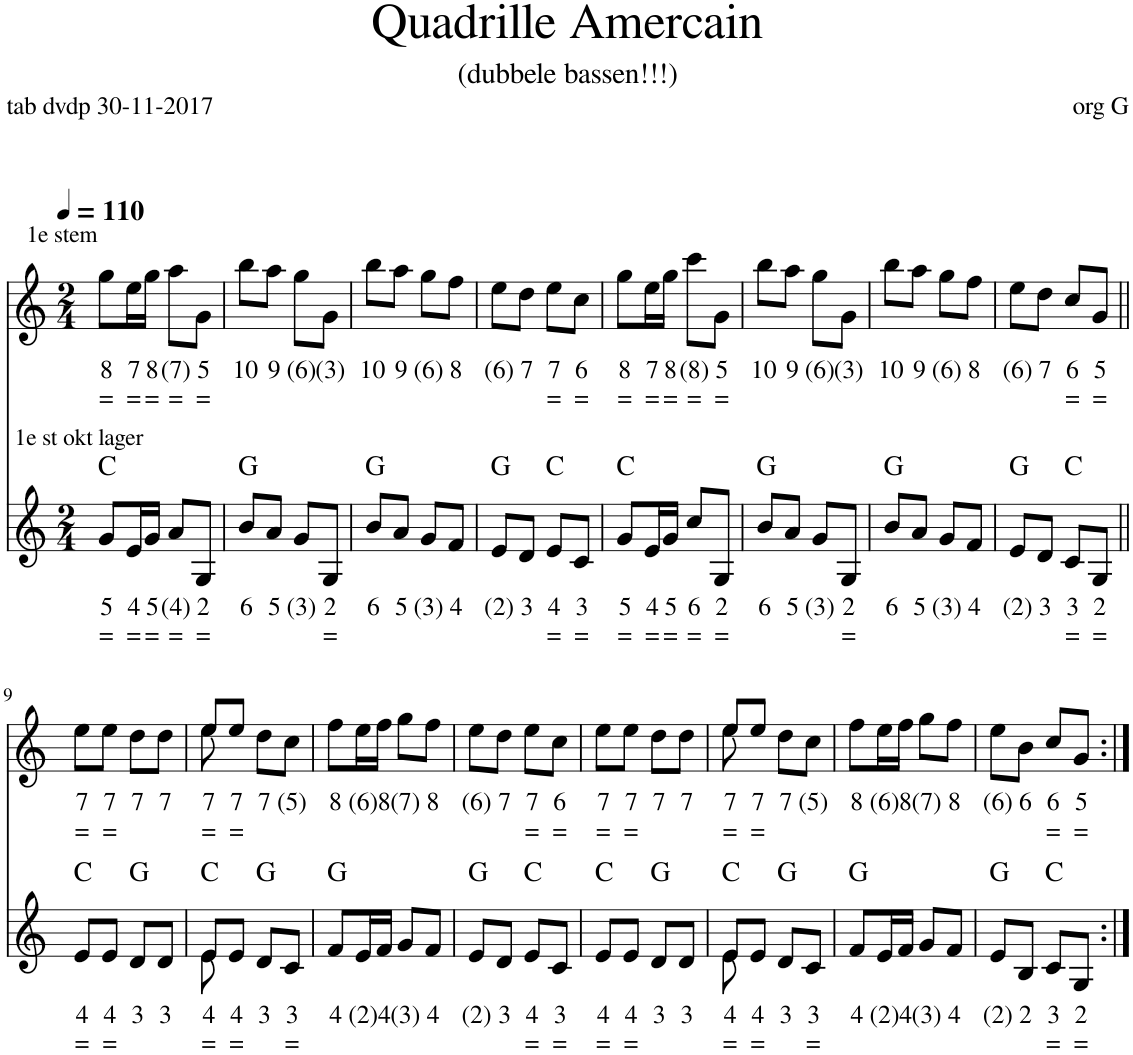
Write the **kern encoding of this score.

**kern	**text	**text	**harte	**kern	**text	**text
*part2	*part2	*part2	*part2	*part1	*part1	*part1
*staff2	*staff2	*staff2	*	*staff1	*staff1	*staff1
*I"Stem	*	*	*	*I"Stem	*	*
*clefG2	*	*	*	*clefG2	*	*
*k[]	*	*	*	*k[]	*	*
*M2/4	*	*	*	*M2/4	*	*
*MM110	*	*	*	*MM110	*	*
=1	=1	=1	=1	=1	=1	=1
!	!	!	!	!LO:TX:a:t=1e stem	!	!
!LO:TX:a:t=1e st okt lager	!	!	!	!	!	!
!	!LO:LY:b	!LO:LY:b	!	!	!LO:LY:b	!LO:LY:b
8g/L	5	=	C:maj	8gg\L	8	=
!	!LO:LY:b	!LO:LY:b	!	!	!LO:LY:b	!LO:LY:b
16e/L	4	=	.	16ee\L	7	=
!	!LO:LY:b	!LO:LY:b	!	!	!LO:LY:b	!LO:LY:b
16g/JJ	5	=	.	16gg\JJ	8	=
!	!LO:LY:b	!LO:LY:b	!	!	!LO:LY:b	!LO:LY:b
8a/L	(4)	=	.	8aa\L	(7)	=
!	!LO:LY:b	!LO:LY:b	!	!	!LO:LY:b	!LO:LY:b
8G/J	2	=	.	8g\J	5	=
=2	=2	=2	=2	=2	=2	=2
!	!LO:LY:b	!	!	!	!LO:LY:b	!
8b/L	6	.	G:maj	8bb\L	10	.
!	!LO:LY:b	!	!	!	!LO:LY:b	!
8a/J	5	.	.	8aa\J	9	.
!	!LO:LY:b	!	!	!	!LO:LY:b	!
8g/L	(3)	.	.	8gg\L	(6)	.
!	!LO:LY:b	!LO:LY:b	!	!	!LO:LY:b	!
8G/J	2	=	.	8g\J	(3)	.
=3	=3	=3	=3	=3	=3	=3
!	!LO:LY:b	!	!	!	!LO:LY:b	!
8b/L	6	.	G:maj	8bb\L	10	.
!	!LO:LY:b	!	!	!	!LO:LY:b	!
8a/J	5	.	.	8aa\J	9	.
!	!LO:LY:b	!	!	!	!LO:LY:b	!
8g/L	(3)	.	.	8gg\L	(6)	.
!	!LO:LY:b	!	!	!	!LO:LY:b	!
8f/J	4	.	.	8ff\J	8	.
=4	=4	=4	=4	=4	=4	=4
!	!LO:LY:b	!	!	!	!LO:LY:b	!
8e/L	(2)	.	G:maj	8ee\L	(6)	.
!	!LO:LY:b	!	!	!	!LO:LY:b	!
8d/J	3	.	.	8dd\J	7	.
!	!LO:LY:b	!LO:LY:b	!	!	!LO:LY:b	!LO:LY:b
8e/L	4	=	C:maj	8ee\L	7	=
!	!LO:LY:b	!LO:LY:b	!	!	!LO:LY:b	!LO:LY:b
8c/J	3	=	.	8cc\J	6	=
=5	=5	=5	=5	=5	=5	=5
!	!LO:LY:b	!LO:LY:b	!	!	!LO:LY:b	!LO:LY:b
8g/L	5	=	C:maj	8gg\L	8	=
!	!LO:LY:b	!LO:LY:b	!	!	!LO:LY:b	!LO:LY:b
16e/L	4	=	.	16ee\L	7	=
!	!LO:LY:b	!LO:LY:b	!	!	!LO:LY:b	!LO:LY:b
16g/JJ	5	=	.	16gg\JJ	8	=
!	!LO:LY:b	!LO:LY:b	!	!	!LO:LY:b	!LO:LY:b
8cc/L	6	=	.	8ccc\L	(8)	=
!	!LO:LY:b	!LO:LY:b	!	!	!LO:LY:b	!LO:LY:b
8G/J	2	=	.	8g\J	5	=
=6	=6	=6	=6	=6	=6	=6
!	!LO:LY:b	!	!	!	!LO:LY:b	!
8b/L	6	.	G:maj	8bb\L	10	.
!	!LO:LY:b	!	!	!	!LO:LY:b	!
8a/J	5	.	.	8aa\J	9	.
!	!LO:LY:b	!	!	!	!LO:LY:b	!
8g/L	(3)	.	.	8gg\L	(6)	.
!	!LO:LY:b	!LO:LY:b	!	!	!LO:LY:b	!
8G/J	2	=	.	8g\J	(3)	.
=7	=7	=7	=7	=7	=7	=7
!	!LO:LY:b	!	!	!	!LO:LY:b	!
8b/L	6	.	G:maj	8bb\L	10	.
!	!LO:LY:b	!	!	!	!LO:LY:b	!
8a/J	5	.	.	8aa\J	9	.
!	!LO:LY:b	!	!	!	!LO:LY:b	!
8g/L	(3)	.	.	8gg\L	(6)	.
!	!LO:LY:b	!	!	!	!LO:LY:b	!
8f/J	4	.	.	8ff\J	8	.
=8	=8	=8	=8	=8	=8	=8
!	!LO:LY:b	!	!	!	!LO:LY:b	!
8e/L	(2)	.	G:maj	8ee\L	(6)	.
!	!LO:LY:b	!	!	!	!LO:LY:b	!
8d/J	3	.	.	8dd\J	7	.
!	!LO:LY:b	!LO:LY:b	!	!	!LO:LY:b	!LO:LY:b
8c/L	3	=	C:maj	8cc/L	6	=
!	!LO:LY:b	!LO:LY:b	!	!	!LO:LY:b	!LO:LY:b
8G/J	2	=	.	8g/J	5	=
!!LO:LB:g=z
=9||	=9||	=9||	=9||	=9||	=9||	=9||
!	!LO:LY:b	!LO:LY:b	!	!	!LO:LY:b	!LO:LY:b
8e/L	4	=	C:maj	8ee\L	7	=
!	!LO:LY:b	!LO:LY:b	!	!	!LO:LY:b	!LO:LY:b
8e/J	4	=	.	8ee\J	7	=
!	!LO:LY:b	!	!	!	!LO:LY:b	!
8d/L	3	.	G:maj	8dd\L	7	.
!	!LO:LY:b	!	!	!	!LO:LY:b	!
8d/J	3	.	.	8dd\J	7	.
=10	=10	=10	=10	=10	=10	=10
!	!LO:LY:b	!LO:LY:b	!	!	!LO:LY:b	!LO:LY:b
*^	*	*	*	*^	*	*
8e/L	8e\	4	=	C:maj	8ee/L	8ee\	7	=
!	!	!LO:LY:b	!LO:LY:b	!	!	!	!LO:LY:b	!LO:LY:b
8e/J	4.ryy	4	=	.	8ee/J	4.ryy	7	=
!	!	!LO:LY:b	!	!	!	!	!LO:LY:b	!
8d/L	.	3	.	G:maj	8dd\L	.	7	.
!	!	!LO:LY:b	!LO:LY:b	!	!	!	!LO:LY:b	!
8c/J	.	3	=	.	8cc\J	.	(5)	.
*v	*v	*	*	*	*	*	*	*
*	*	*	*	*v	*v	*	*
=11	=11	=11	=11	=11	=11	=11
!	!LO:LY:b	!	!	!	!LO:LY:b	!
8f/L	4	.	G:maj	8ff\L	8	.
!	!LO:LY:b	!	!	!	!LO:LY:b	!
16e/L	(2)	.	.	16ee\L	(6)	.
!	!LO:LY:b	!	!	!	!LO:LY:b	!
16f/JJ	4	.	.	16ff\JJ	8	.
!	!LO:LY:b	!	!	!	!LO:LY:b	!
8g/L	(3)	.	.	8gg\L	(7)	.
!	!LO:LY:b	!	!	!	!LO:LY:b	!
8f/J	4	.	.	8ff\J	8	.
=12	=12	=12	=12	=12	=12	=12
!	!LO:LY:b	!	!	!	!LO:LY:b	!
8e/L	(2)	.	G:maj	8ee\L	(6)	.
!	!LO:LY:b	!	!	!	!LO:LY:b	!
8d/J	3	.	.	8dd\J	7	.
!	!LO:LY:b	!LO:LY:b	!	!	!LO:LY:b	!LO:LY:b
8e/L	4	=	C:maj	8ee\L	7	=
!	!LO:LY:b	!LO:LY:b	!	!	!LO:LY:b	!LO:LY:b
8c/J	3	=	.	8cc\J	6	=
=13	=13	=13	=13	=13	=13	=13
!	!LO:LY:b	!LO:LY:b	!	!	!LO:LY:b	!LO:LY:b
8e/L	4	=	C:maj	8ee\L	7	=
!	!LO:LY:b	!LO:LY:b	!	!	!LO:LY:b	!LO:LY:b
8e/J	4	=	.	8ee\J	7	=
!	!LO:LY:b	!	!	!	!LO:LY:b	!
8d/L	3	.	G:maj	8dd\L	7	.
!	!LO:LY:b	!	!	!	!LO:LY:b	!
8d/J	3	.	.	8dd\J	7	.
=14	=14	=14	=14	=14	=14	=14
!	!LO:LY:b	!LO:LY:b	!	!	!LO:LY:b	!LO:LY:b
*^	*	*	*	*^	*	*
8e/L	8e\	4	=	C:maj	8ee/L	8ee\	7	=
!	!	!LO:LY:b	!LO:LY:b	!	!	!	!LO:LY:b	!LO:LY:b
8e/J	4.ryy	4	=	.	8ee/J	4.ryy	7	=
!	!	!LO:LY:b	!	!	!	!	!LO:LY:b	!
8d/L	.	3	.	G:maj	8dd\L	.	7	.
!	!	!LO:LY:b	!LO:LY:b	!	!	!	!LO:LY:b	!
8c/J	.	3	=	.	8cc\J	.	(5)	.
*v	*v	*	*	*	*	*	*	*
*	*	*	*	*v	*v	*	*
=15	=15	=15	=15	=15	=15	=15
!	!LO:LY:b	!	!	!	!LO:LY:b	!
8f/L	4	.	G:maj	8ff\L	8	.
!	!LO:LY:b	!	!	!	!LO:LY:b	!
16e/L	(2)	.	.	16ee\L	(6)	.
!	!LO:LY:b	!	!	!	!LO:LY:b	!
16f/JJ	4	.	.	16ff\JJ	8	.
!	!LO:LY:b	!	!	!	!LO:LY:b	!
8g/L	(3)	.	.	8gg\L	(7)	.
!	!LO:LY:b	!	!	!	!LO:LY:b	!
8f/J	4	.	.	8ff\J	8	.
=16	=16	=16	=16	=16	=16	=16
!	!LO:LY:b	!	!	!	!LO:LY:b	!
8e/L	(2)	.	G:maj	8ee\L	(6)	.
!	!LO:LY:b	!	!	!	!LO:LY:b	!
8B/J	2	.	.	8b\J	6	.
!	!LO:LY:b	!LO:LY:b	!	!	!LO:LY:b	!LO:LY:b
8c/L	3	=	C:maj	8cc/L	6	=
!	!LO:LY:b	!LO:LY:b	!	!	!LO:LY:b	!LO:LY:b
8G/J	2	=	.	8g/J	5	=
=:|!	=:|!	=:|!	=:|!	=:|!	=:|!	=:|!
*-	*-	*-	*-	*-	*-	*-
